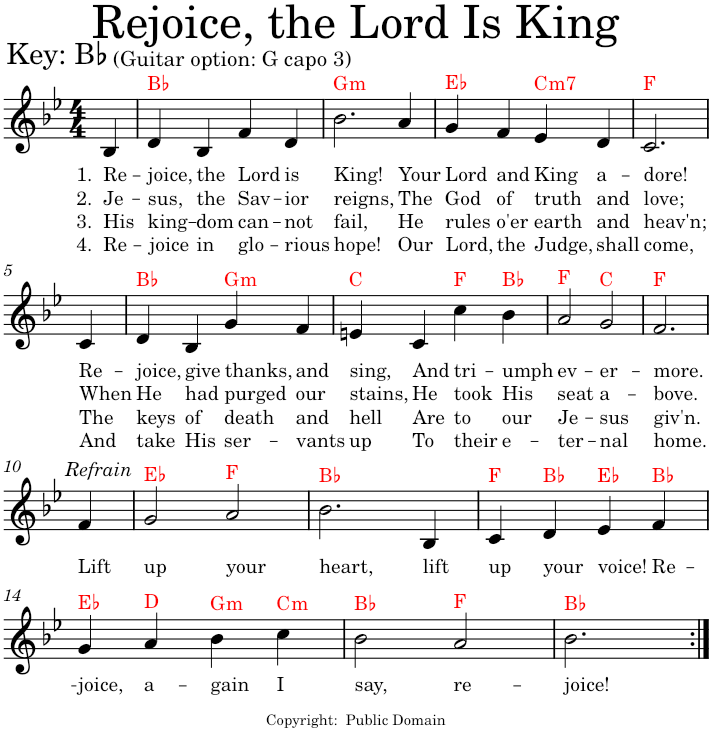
**kern	**text	**text	**text	**text	**harte
*part1	*part1	*part1	*part1	*part1	*part1
*staff1	*staff1	*staff1	*staff1	*staff1	*
*I"Piano	*	*	*	*	*
*I'Pno.	*	*	*	*	*
*clefG2	*	*	*	*	*
*k[b-e-]	*	*	*	*	*
*M4/4	*	*	*	*	*
=	=	=	=	=	=
!	!LO:LY:b	!LO:LY:b	!LO:LY:b	!LO:LY:b	!
4B-/	1. Re-	2. Je-	3. His	4. Re-	.
=1	=1	=1	=1	=1	=1
!	!LO:LY:b	!LO:LY:b	!LO:LY:b	!LO:LY:b	!
4d/	joice,	-sus,	king-	-joice	Bb:maj
!	!LO:LY:b	!LO:LY:b	!LO:LY:b	!LO:LY:b	!
4B-/	the	the	-dom	in	.
!	!LO:LY:b	!LO:LY:b	!LO:LY:b	!LO:LY:b	!
4f/	Lord	Sav-	can-	glo-	.
!	!LO:LY:b	!LO:LY:b	!LO:LY:b	!LO:LY:b	!
4d/	is	-ior	-not	-rious	.
=2	=2	=2	=2	=2	=2
!	!LO:LY:b	!LO:LY:b	!LO:LY:b	!LO:LY:b	!LO:H:kt=m
2.b-\	King!	reigns,	fail,	hope!	G:min
!	!LO:LY:b	!LO:LY:b	!LO:LY:b	!LO:LY:b	!
4a/	Your	The	He	Our	.
=3	=3	=3	=3	=3	=3
!	!LO:LY:b	!LO:LY:b	!LO:LY:b	!LO:LY:b	!
4g/	Lord	God	rules	Lord,	Eb:maj
!	!LO:LY:b	!LO:LY:b	!LO:LY:b	!LO:LY:b	!
4f/	and	of	o'er	the	.
!	!LO:LY:b	!LO:LY:b	!LO:LY:b	!LO:LY:b	!LO:H:kt=m7
4e-/	King	truth	earth	Judge,	C:min7
!	!LO:LY:b	!LO:LY:b	!LO:LY:b	!LO:LY:b	!
4d/	a-	and	and	shall	.
=4	=4	=4	=4	=4	=4
!	!LO:LY:b	!LO:LY:b	!LO:LY:b	!LO:LY:b	!
2.c/	-dore!	love;	heav'n;	come,	F:maj
!!LO:LB:g=z
=5	=5	=5	=5	=5	=5
!	!LO:LY:b	!LO:LY:b	!LO:LY:b	!LO:LY:b	!
4c/	Re-	When	The	And	.
=6	=6	=6	=6	=6	=6
!	!LO:LY:b	!LO:LY:b	!LO:LY:b	!LO:LY:b	!
4d/	-joice,	He	keys	take	Bb:maj
!	!LO:LY:b	!LO:LY:b	!LO:LY:b	!LO:LY:b	!
4B-/	give	had	of	His	.
!	!LO:LY:b	!LO:LY:b	!LO:LY:b	!LO:LY:b	!LO:H:kt=m
4g/	thanks,	purged	death	ser-	G:min
!	!LO:LY:b	!LO:LY:b	!LO:LY:b	!LO:LY:b	!
4f/	and	our	and	-vants	.
=7	=7	=7	=7	=7	=7
!	!LO:LY:b	!LO:LY:b	!LO:LY:b	!LO:LY:b	!
4en/	sing,	stains,	hell	up	C:maj
!	!LO:LY:b	!LO:LY:b	!LO:LY:b	!LO:LY:b	!
4c/	And	He	Are	To	.
!	!LO:LY:b	!LO:LY:b	!LO:LY:b	!LO:LY:b	!
4cc\	tri-	took	to	their	F:maj
!	!LO:LY:b	!LO:LY:b	!LO:LY:b	!LO:LY:b	!
4b-\	-umph	His	our	e-	Bb:maj
=8	=8	=8	=8	=8	=8
!	!LO:LY:b	!LO:LY:b	!LO:LY:b	!LO:LY:b	!
2a/	ev-	seat	Je-	-ter-	F:maj
!	!LO:LY:b	!LO:LY:b	!LO:LY:b	!LO:LY:b	!
2g/	-er-	a-	-sus	-nal	C:maj
=9	=9	=9	=9	=9	=9
!	!LO:LY:b	!LO:LY:b	!LO:LY:b	!LO:LY:b	!
2.f/	-more.	-bove.	giv'n.	home.	F:maj
!!LO:LB:g=z
=10	=10	=10	=10	=10	=10
!LO:TX:a:i:t=Refrain	!	!	!	!	!
!	!LO:LY:b	!	!	!	!
4f/	Lift	.	.	.	.
=11	=11	=11	=11	=11	=11
!	!LO:LY:b	!	!	!	!
2g/	up	.	.	.	Eb:maj
!	!LO:LY:b	!	!	!	!
2a/	your	.	.	.	F:maj
=12	=12	=12	=12	=12	=12
!	!LO:LY:b	!	!	!	!
2.b-\	heart,	.	.	.	Bb:maj
!	!LO:LY:b	!	!	!	!
4B-/	lift	.	.	.	.
=13	=13	=13	=13	=13	=13
!	!LO:LY:b	!	!	!	!
4c/	up	.	.	.	F:maj
!	!LO:LY:b	!	!	!	!
4d/	your	.	.	.	Bb:maj
!	!LO:LY:b	!	!	!	!
4e-/	voice!	.	.	.	Eb:maj
!	!LO:LY:b	!	!	!	!
4f/	Re-	.	.	.	Bb:maj
!!LO:LB:g=z
=14	=14	=14	=14	=14	=14
!	!LO:LY:b	!	!	!	!
4g/	-joice,	.	.	.	Eb:maj
!	!LO:LY:b	!	!	!	!
4a/	a-	.	.	.	D:maj
!	!LO:LY:b	!	!	!	!LO:H:kt=m
4b-\	-gain	.	.	.	G:min
!	!LO:LY:b	!	!	!	!LO:H:kt=m
4cc\	I	.	.	.	C:min
=15	=15	=15	=15	=15	=15
!	!LO:LY:b	!	!	!	!
2b-\	say,	.	.	.	Bb:maj
!	!LO:LY:b	!	!	!	!
2a/	re-	.	.	.	F:maj
=16	=16	=16	=16	=16	=16
!	!LO:LY:b	!	!	!	!
2.b-\	-joice!	.	.	.	Bb:maj
=:|!	=:|!	=:|!	=:|!	=:|!	=:|!
*-	*-	*-	*-	*-	*-
